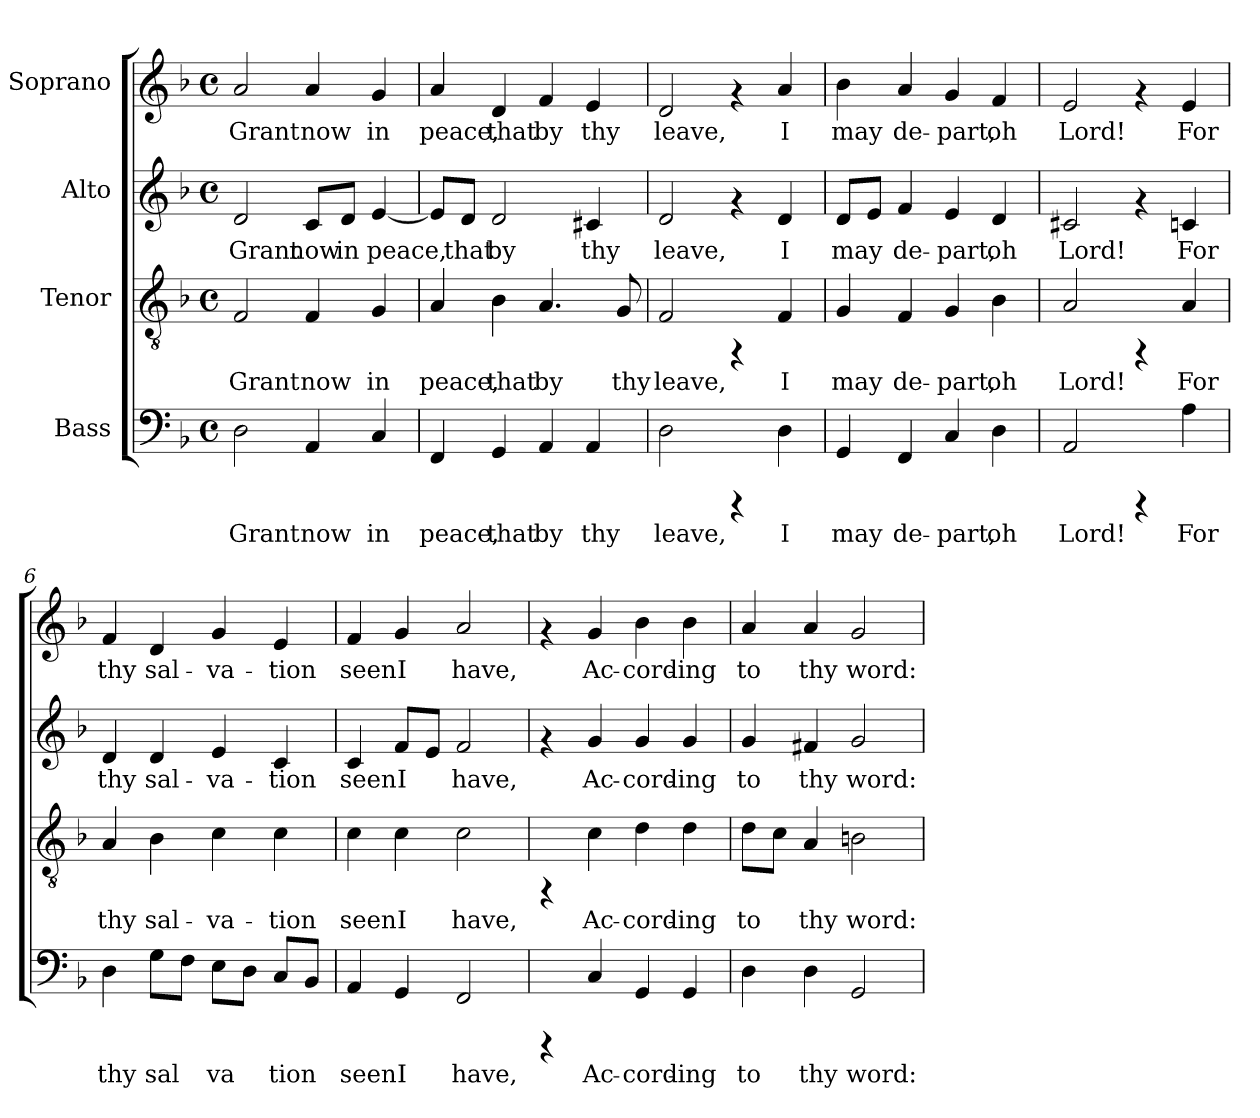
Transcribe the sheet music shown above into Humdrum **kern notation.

**kern	**text	**kern	**text	**kern	**text	**kern	**text
*part4	*part4	*part3	*part3	*part2	*part2	*part1	*part1
*staff4	*staff4	*staff3	*staff3	*staff2	*staff2	*staff1	*staff1
*I"Bass	*	*I"Tenor	*	*I"Alto	*	*I"Soprano	*
!!LO:PB:g=z
*stria5	*	*stria5	*	*stria5	*	*stria5	*
*clefF4	*	*clefGv2	*	*clefG2	*	*clefG2	*
*k[b-]	*	*k[b-]	*	*k[b-]	*	*k[b-]	*
*F:	*	*F:	*	*F:	*	*F:	*
*M4/4	*	*M4/4	*	*M4/4	*	*M4/4	*
*met(c)	*	*met(c)	*	*met(c)	*	*met(c)	*
=1	=1	=1	=1	=1	=1	=1	=1
!	!LO:LY:b:cj	!	!LO:LY:b:cj	!	!LO:LY:b:cj	!	!LO:LY:b:cj
2D\	Grant	2F/	Grant	2d/	Grant	2a/	Grant
!	!LO:LY:b:cj	!	!LO:LY:b:cj	!	!LO:LY:b:cj	!	!LO:LY:b:cj
4AA/	now	4F/	now	8c/L	now	4a/	now
!	!	!	!	!	!LO:LY:b:cj	!	!
.	.	.	.	8d/J	in	.	.
!	!LO:LY:b:cj	!	!LO:LY:b:cj	!	!LO:LY:b:cj	!	!LO:LY:b:cj
4C/	in	4G/	in	[<4e/	peace,	4g/	in
=2	=2	=2	=2	=2	=2	=2	=2
!	!LO:LY:b:cj	!	!LO:LY:b:cj	!	!LO:LY:b:cj	!	!LO:LY:b:cj
4FF/	peace,	4A/	peace,	8e/L]	.	4a/	peace,
!	!	!	!	!	!LO:LY:b:cj	!	!
.	.	.	.	8d/J	that	.	.
!	!LO:LY:b:cj	!	!LO:LY:b:cj	!	!LO:LY:b:cj	!	!LO:LY:b:cj
4GG/	that	4B-\	that	2d/	by	4d/	that
!	!LO:LY:b:cj	!	!LO:LY:b:cj	!	!	!	!LO:LY:b:cj
4AA/	by	4.A/	by	.	.	4f/	by
!	!LO:LY:b:cj	!	!	!	!LO:LY:b:cj	!	!LO:LY:b:cj
4AA/	thy	.	.	4c#X/	thy	4e/	thy
!	!	!	!LO:LY:b:cj	!	!	!	!
.	.	8G/	thy	.	.	.	.
=3	=3	=3	=3	=3	=3	=3	=3
!	!LO:LY:b:cj	!	!LO:LY:b:cj	!	!LO:LY:b:cj	!	!LO:LY:b:cj
2D\	leave,	2F/	leave,	2d/	leave,	2d/	leave,
4rCCC	.	4rFF	.	4rf	.	4rf	.
!	!LO:LY:b:cj	!	!LO:LY:b:cj	!	!LO:LY:b:cj	!	!LO:LY:b:cj
4D\	I	4F/	I	4d/	I	4a/	I
=4	=4	=4	=4	=4	=4	=4	=4
!	!LO:LY:b:cj	!	!LO:LY:b:cj	!	!LO:LY:b:cj	!	!LO:LY:b:cj
4GG/	may	4G/	may	8d/L	may	4b-\	may
!	!	!	!	!	!LO:LY:b:cj	!	!
.	.	.	.	8e/J	.	.	.
!	!LO:LY:b:cj	!	!LO:LY:b:cj	!	!LO:LY:b:cj	!	!LO:LY:b:cj
4FF/	de-	4F/	de-	4f/	de-	4a/	de-
!	!LO:LY:b:cj	!	!LO:LY:b:cj	!	!LO:LY:b:cj	!	!LO:LY:b:cj
4C/	-part,	4G/	-part,	4e/	-part,	4g/	-part,
!	!LO:LY:b:cj	!	!LO:LY:b:cj	!	!LO:LY:b:cj	!	!LO:LY:b:cj
4D\	oh	4B-\	oh	4d/	oh	4f/	oh
=5	=5	=5	=5	=5	=5	=5	=5
!	!LO:LY:b:cj	!	!LO:LY:b:cj	!	!LO:LY:b:cj	!	!LO:LY:b:cj
2AA/	Lord!	2A/	Lord!	2c#X/	Lord!	2e/	Lord!
4rCCC	.	4rFF	.	4rf	.	4rf	.
!	!LO:LY:b:cj	!	!LO:LY:b:cj	!	!LO:LY:b:cj	!	!LO:LY:b:cj
4A\	For	4A/	For	4cn/	For	4e/	For
=6	=6	=6	=6	=6	=6	=6	=6
!	!LO:LY:b:cj	!	!LO:LY:b:cj	!	!LO:LY:b:cj	!	!LO:LY:b:cj
4D\	thy	4A/	thy	4d/	thy	4f/	thy
!	!LO:LY:b:cj	!	!LO:LY:b:cj	!	!LO:LY:b:cj	!	!LO:LY:b:cj
8G\L	sal-	4B-\	sal-	4d/	sal-	4d/	sal-
!	!LO:LY:b:cj	!	!	!	!	!	!
8F\J	--	.	.	.	.	.	.
!	!LO:LY:b:cj	!	!LO:LY:b:cj	!	!LO:LY:b:cj	!	!LO:LY:b:cj
8E\L	-va-	4c\	-va-	4e/	-va-	4g/	-va-
!	!LO:LY:b:cj	!	!	!	!	!	!
8D\J	--	.	.	.	.	.	.
!	!LO:LY:b:cj	!	!LO:LY:b:cj	!	!LO:LY:b:cj	!	!LO:LY:b:cj
8C/L	-tion	4c\	-tion	4c/	-tion	4e/	-tion
!	!LO:LY:b:cj	!	!	!	!	!	!
8BB-/J	.	.	.	.	.	.	.
!!LO:LB:g=z
=7	=7	=7	=7	=7	=7	=7	=7
!	!LO:LY:b:cj	!	!LO:LY:b:cj	!	!LO:LY:b:cj	!	!LO:LY:b:cj
4AA/	seen	4c\	seen	4c/	seen	4f/	seen
!	!LO:LY:b:cj	!	!LO:LY:b:cj	!	!LO:LY:b:cj	!	!LO:LY:b:cj
4GG/	I	4c\	I	8f/L	I	4g/	I
!	!	!	!	!	!LO:LY:b:cj	!	!
.	.	.	.	8e/J	.	.	.
!	!LO:LY:b:cj	!	!LO:LY:b:cj	!	!LO:LY:b:cj	!	!LO:LY:b:cj
2FF/	have,	2c\	have,	2f/	have,	2a/	have,
=8	=8	=8	=8	=8	=8	=8	=8
4rCCC	.	4rFF	.	4rf	.	4rf	.
!	!LO:LY:b:cj	!	!LO:LY:b:cj	!	!LO:LY:b:cj	!	!LO:LY:b:cj
4C/	Ac-	4c\	Ac-	4g/	Ac-	4g/	Ac-
!	!LO:LY:b:cj	!	!LO:LY:b:cj	!	!LO:LY:b:cj	!	!LO:LY:b:cj
4GG/	-cord-	4d\	-cord-	4g/	-cord-	4b-\	-cord-
!	!LO:LY:b:cj	!	!LO:LY:b:cj	!	!LO:LY:b:cj	!	!LO:LY:b:cj
4GG/	-ing	4d\	-ing	4g/	-ing	4b-\	-ing
=9	=9	=9	=9	=9	=9	=9	=9
!	!LO:LY:b:cj	!	!LO:LY:b:cj	!	!LO:LY:b:cj	!	!LO:LY:b:cj
4D\	to	8d\L	to	4g/	to	4a/	to
!	!	!	!LO:LY:b:cj	!	!	!	!
.	.	8c\J	.	.	.	.	.
!	!LO:LY:b:cj	!	!LO:LY:b:cj	!	!LO:LY:b:cj	!	!LO:LY:b:cj
4D\	thy	4A/	thy	4f#X/	thy	4a/	thy
!	!LO:LY:b:cj	!	!LO:LY:b:cj	!	!LO:LY:b:cj	!	!LO:LY:b:cj
2GG/	word:	2Bn\	word:	2g/	word:	2g/	word:
=	=	=	=	=	=	=	=
*-	*-	*-	*-	*-	*-	*-	*-
